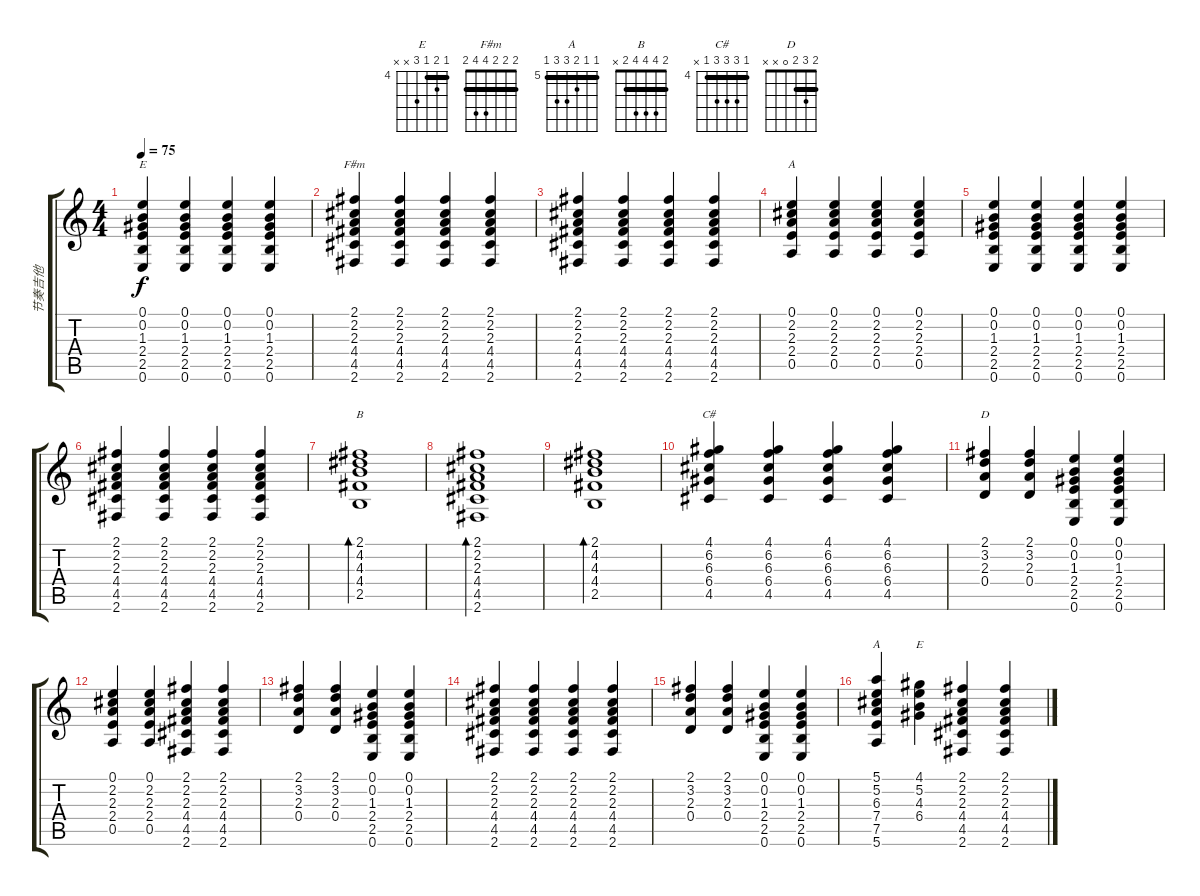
\track ("节奏吉他" "节奏吉他") {instrument acousticguitarsteel}
\staff {score tabs}
\tuning (E4 B3 G3 D3 A2 E2) {hide}
\chord ("E" 0 0 1 2 2 0)
\chord ("F#m" 2 2 2 4 4 2) {barre 2}
\chord ("A" 0 2 2 2 0 x)
\chord ("B" 2 4 4 4 2 x) {barre 2}
\chord ("C#" 4 6 6 6 4 x) {firstfret 4 barre 4}
\chord ("D" 2 3 2 0 x x) {barre 2}
\chord ("A" 5 5 6 7 7 5) {firstfret 5 barre 5}
\chord ("E" 4 5 4 6 x x) {firstfret 4 barre 4}
\ts (4 4)
\tempo 75
\clef g2
\ks c
(0.1 0.2 1.3 2.4 2.5 0.6).4{ch "E" dy f} (0.1 0.2 1.3 2.4 2.5 0.6).4 (0.1 0.2 1.3 2.4 2.5 0.6).4 (0.1 0.2 1.3 2.4 2.5 0.6).4 |
(2.1 2.2 2.3 4.4 4.5 2.6).4{ch "F#m"} (2.1 2.2 2.3 4.4 4.5 2.6).4 (2.1 2.2 2.3 4.4 4.5 2.6).4 (2.1 2.2 2.3 4.4 4.5 2.6).4 |
(2.1 2.2 2.3 4.4 4.5 2.6).4 (2.1 2.2 2.3 4.4 4.5 2.6).4 (2.1 2.2 2.3 4.4 4.5 2.6).4 (2.1 2.2 2.3 4.4 4.5 2.6).4 |
(0.1 2.2 2.3 2.4 0.5).4{ch "A"} (0.1 2.2 2.3 2.4 0.5).4 (0.1 2.2 2.3 2.4 0.5).4 (0.1 2.2 2.3 2.4 0.5).4 |
(0.1 0.2 1.3 2.4 2.5 0.6).4 (0.1 0.2 1.3 2.4 2.5 0.6).4 (0.1 0.2 1.3 2.4 2.5 0.6).4 (0.1 0.2 1.3 2.4 2.5 0.6).4 |
(2.1 2.2 2.3 4.4 4.5 2.6).4 (2.1 2.2 2.3 4.4 4.5 2.6).4 (2.1 2.2 2.3 4.4 4.5 2.6).4 (2.1 2.2 2.3 4.4 4.5 2.6).4 |
(2.1 4.2 4.3 4.4 2.5).1{bd 240 ch "B"} |
(2.1 2.2 2.3 4.4 4.5 2.6).1{bd 240} |
(2.1 4.2 4.3 4.4 2.5).1{bd 240} |
(4.1 6.2 6.3 6.4 4.5).4{ch "C#"} (4.1 6.2 6.3 6.4 4.5).4 (4.1 6.2 6.3 6.4 4.5).4 (4.1 6.2 6.3 6.4 4.5).4 |
(2.1 3.2 2.3 0.4).4{ch "D"} (2.1 3.2 2.3 0.4).4 (0.1 0.2 1.3 2.4 2.5 0.6).4 (0.1 0.2 1.3 2.4 2.5 0.6).4 |
(0.1 2.2 2.3 2.4 0.5).4 (0.1 2.2 2.3 2.4 0.5).4 (2.1 2.2 2.3 4.4 4.5 2.6).4 (2.1 2.2 2.3 4.4 4.5 2.6).4 |
(2.1 3.2 2.3 0.4).4 (2.1 3.2 2.3 0.4).4 (0.1 0.2 1.3 2.4 2.5 0.6).4 (0.1 0.2 1.3 2.4 2.5 0.6).4 |
(2.1 2.2 2.3 4.4 4.5 2.6).4 (2.1 2.2 2.3 4.4 4.5 2.6).4 (2.1 2.2 2.3 4.4 4.5 2.6).4 (2.1 2.2 2.3 4.4 4.5 2.6).4 |
(2.1 3.2 2.3 0.4).4 (2.1 3.2 2.3 0.4).4 (0.1 0.2 1.3 2.4 2.5 0.6).4 (0.1 0.2 1.3 2.4 2.5 0.6).4 |
(5.1 5.2 6.3 7.4 7.5 5.6).4{ch "A"} (4.1 5.2 4.3 6.4).4{ch "E"} (2.1 2.2 2.3 4.4 4.5 2.6).4 (2.1 2.2 2.3 4.4 4.5 2.6).4
